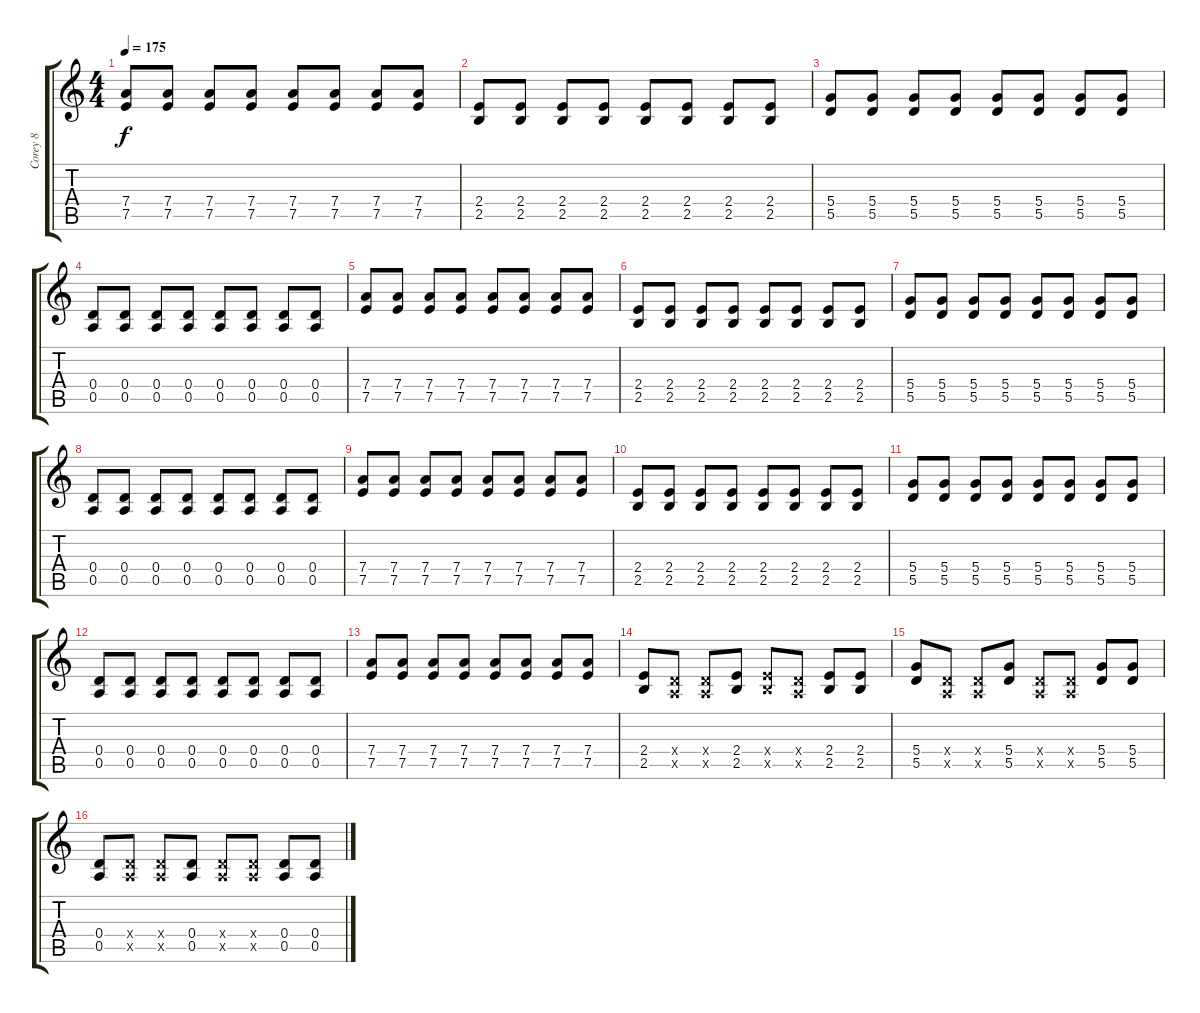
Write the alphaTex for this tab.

\track ("Corey 8" "Corey 8") {instrument overdrivenguitar}
\staff {score tabs}
\tuning (E4 B3 G3 D3 A2 E2) {hide}
\ts (4 4)
\tempo 175
\clef g2
\ks c
(7.4 7.5).8{dy f} (7.4 7.5).8 (7.4 7.5).8 (7.4 7.5).8 (7.4 7.5).8 (7.4 7.5).8 (7.4 7.5).8 (7.4 7.5).8 |
(2.4 2.5).8 (2.4 2.5).8 (2.4 2.5).8 (2.4 2.5).8 (2.4 2.5).8 (2.4 2.5).8 (2.4 2.5).8 (2.4 2.5).8 |
(5.4 5.5).8 (5.4 5.5).8 (5.4 5.5).8 (5.4 5.5).8 (5.4 5.5).8 (5.4 5.5).8 (5.4 5.5).8 (5.4 5.5).8 |
(0.4 0.5).8 (0.4 0.5).8 (0.4 0.5).8 (0.4 0.5).8 (0.4 0.5).8 (0.4 0.5).8 (0.4 0.5).8 (0.4 0.5).8 |
(7.4 7.5).8 (7.4 7.5).8 (7.4 7.5).8 (7.4 7.5).8 (7.4 7.5).8 (7.4 7.5).8 (7.4 7.5).8 (7.4 7.5).8 |
(2.4 2.5).8 (2.4 2.5).8 (2.4 2.5).8 (2.4 2.5).8 (2.4 2.5).8 (2.4 2.5).8 (2.4 2.5).8 (2.4 2.5).8 |
(5.4 5.5).8 (5.4 5.5).8 (5.4 5.5).8 (5.4 5.5).8 (5.4 5.5).8 (5.4 5.5).8 (5.4 5.5).8 (5.4 5.5).8 |
(0.4 0.5).8 (0.4 0.5).8 (0.4 0.5).8 (0.4 0.5).8 (0.4 0.5).8 (0.4 0.5).8 (0.4 0.5).8 (0.4 0.5).8 |
(7.4 7.5).8 (7.4 7.5).8 (7.4 7.5).8 (7.4 7.5).8 (7.4 7.5).8 (7.4 7.5).8 (7.4 7.5).8 (7.4 7.5).8 |
(2.4 2.5).8 (2.4 2.5).8 (2.4 2.5).8 (2.4 2.5).8 (2.4 2.5).8 (2.4 2.5).8 (2.4 2.5).8 (2.4 2.5).8 |
(5.4 5.5).8 (5.4 5.5).8 (5.4 5.5).8 (5.4 5.5).8 (5.4 5.5).8 (5.4 5.5).8 (5.4 5.5).8 (5.4 5.5).8 |
(0.4 0.5).8 (0.4 0.5).8 (0.4 0.5).8 (0.4 0.5).8 (0.4 0.5).8 (0.4 0.5).8 (0.4 0.5).8 (0.4 0.5).8 |
(7.4 7.5).8 (7.4 7.5).8 (7.4 7.5).8 (7.4 7.5).8 (7.4 7.5).8 (7.4 7.5).8 (7.4 7.5).8 (7.4 7.5).8 |
(2.4 2.5).8 (0.4{x} 0.5{x}).8 (0.4{x} 0.5{x}).8 (2.4 2.5).8 (2.4{x} 2.5{x}).8 (0.4{x} 0.5{x}).8 (2.4 2.5).8 (2.4 2.5).8 |
(5.4 5.5).8 (0.4{x} 0.5{x}).8 (0.4{x} 0.5{x}).8 (5.4 5.5).8 (0.4{x} 0.5{x}).8 (0.4{x} 0.5{x}).8 (5.4 5.5).8 (5.4 5.5).8 |
(0.4 0.5).8 (0.4{x} 0.5{x}).8 (0.4{x} 0.5{x}).8 (0.4 0.5).8 (0.4{x} 0.5{x}).8 (0.4{x} 0.5{x}).8 (0.4 0.5).8 (0.4 0.5).8
